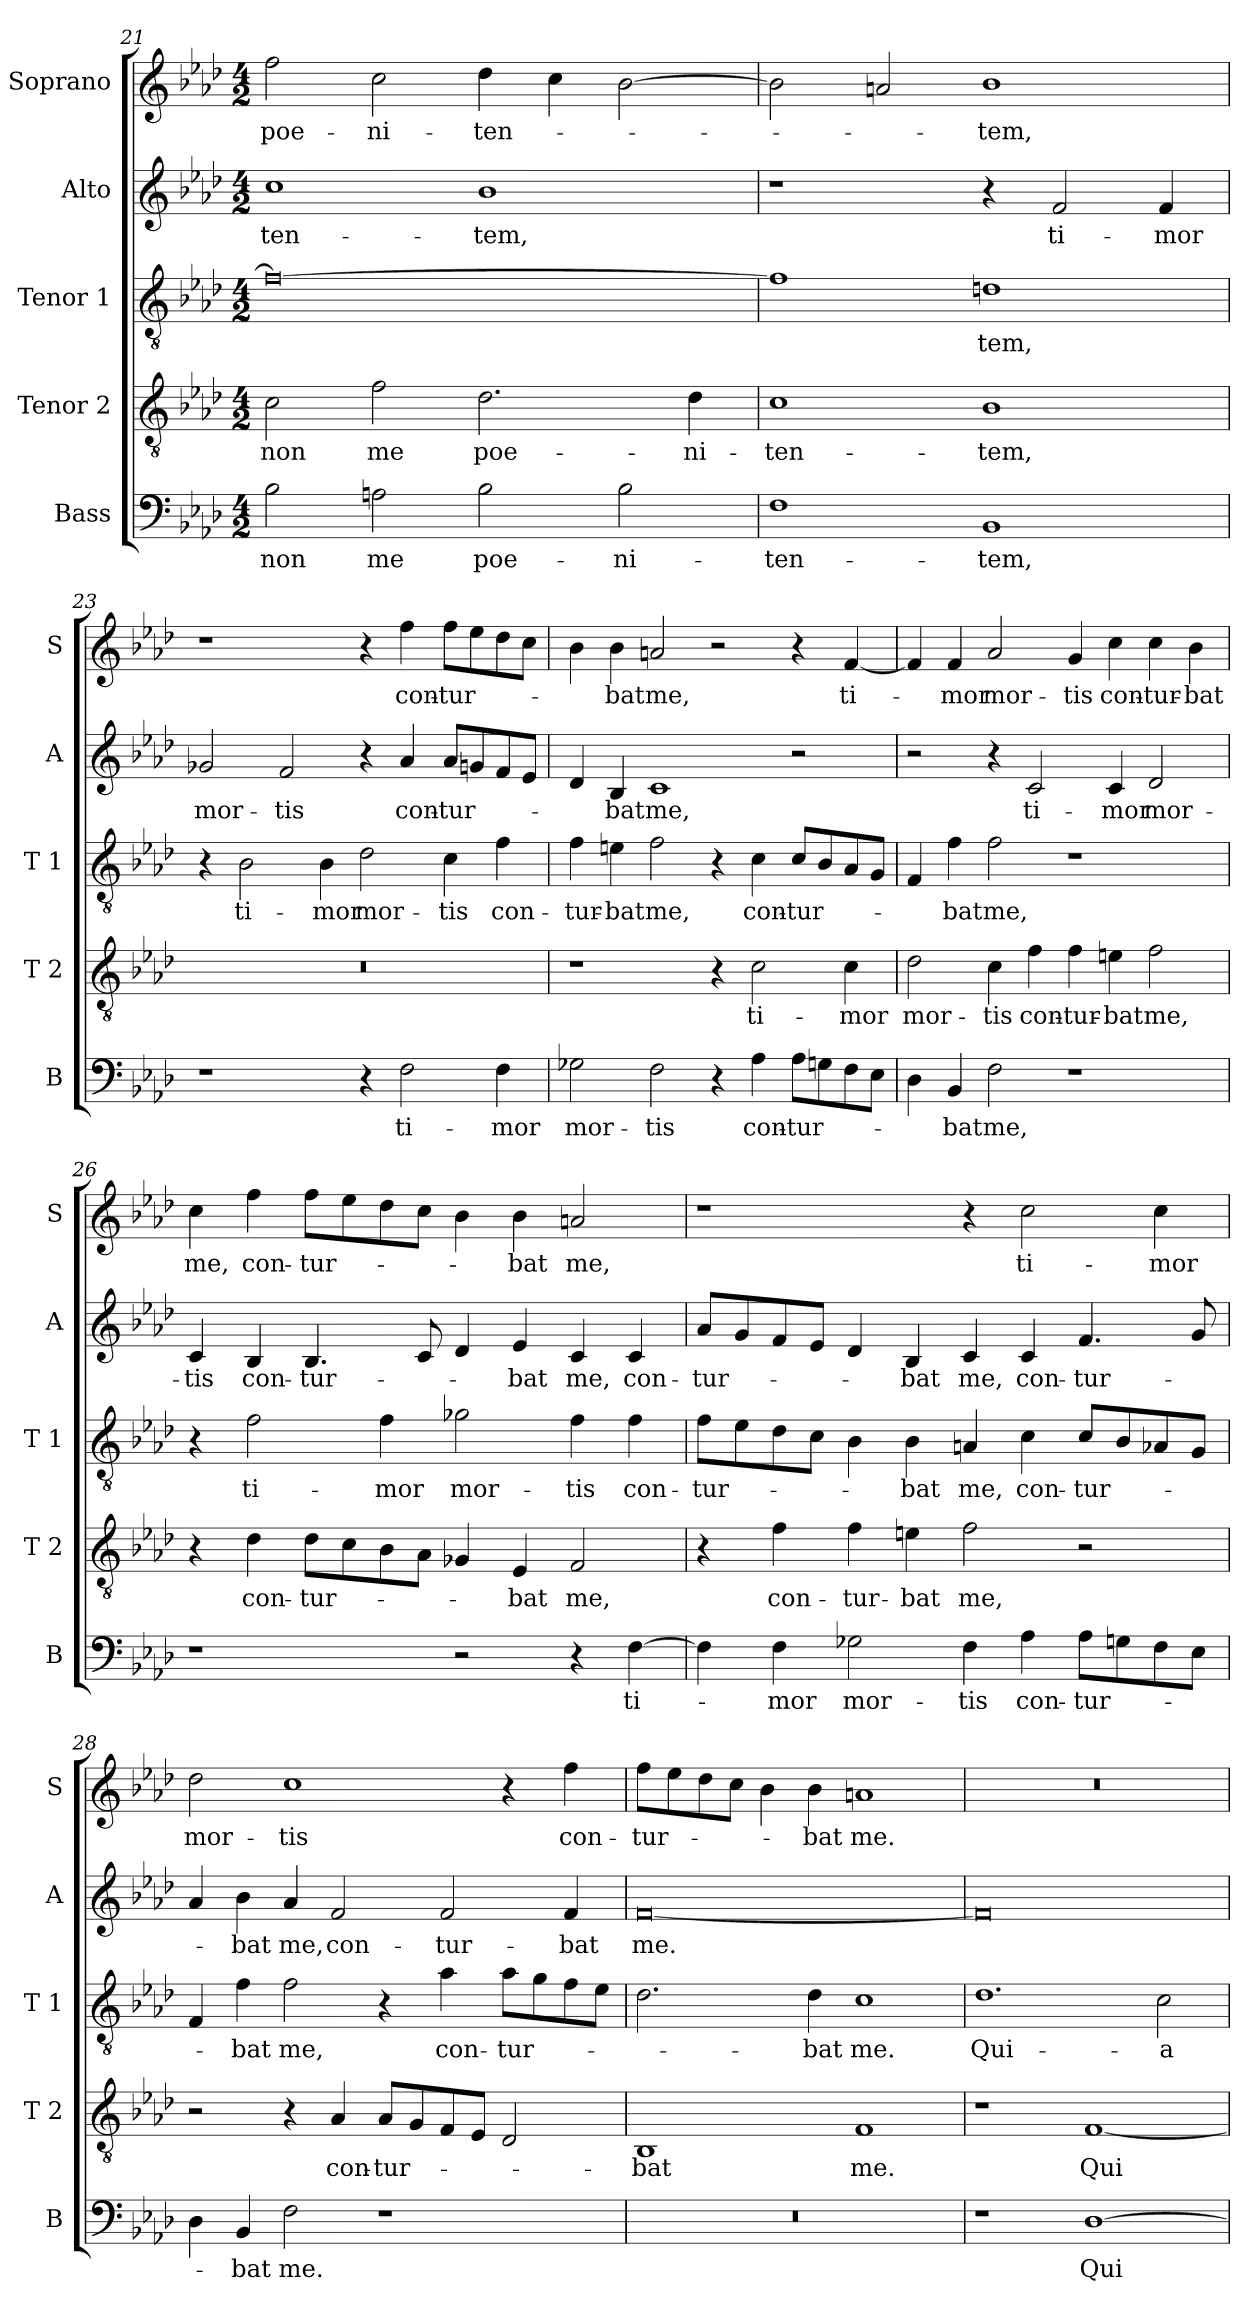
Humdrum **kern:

**kern	**text	**kern	**text	**kern	**text	**kern	**text	**kern	**text
*part5	*part5	*part4	*part4	*part3	*part3	*part2	*part2	*part1	*part1
*staff5	*staff5	*staff4	*staff4	*staff3	*staff3	*staff2	*staff2	*staff1	*staff1
*I"Bass	*	*I"Tenor 2	*	*I"Tenor 1	*	*I"Alto	*	*I"Soprano	*
*I'B	*	*I'T 2	*	*I'T 1	*	*I'A	*	*I'S	*
!!LO:LB:g=z
*clefF4	*	*clefGv2	*	*clefGv2	*	*clefG2	*	*clefG2	*
*k[b-e-a-d-]	*	*k[b-e-a-d-]	*	*k[b-e-a-d-]	*	*k[b-e-a-d-]	*	*k[b-e-a-d-]	*
*A-:	*	*A-:	*	*A-:	*	*A-:	*	*A-:	*
*M4/2	*	*M4/2	*	*M4/2	*	*M4/2	*	*M4/2	*
=21	=21	=21	=21	=21	=21	=21	=21	=21	=21
!	!LO:LY:b	!	!LO:LY:b	!	!	!	!LO:LY:b	!	!LO:LY:b
2B-\	non	2c\	non	0f_	.	1cc	-ten-	2ff\	poe-
!	!LO:LY:b	!	!LO:LY:b	!	!	!	!	!	!LO:LY:b
2An\	me	2f\	me	.	.	.	.	2cc\	-ni-
!	!LO:LY:b	!	!LO:LY:b	!	!	!	!LO:LY:b	!	!LO:LY:b
2B-\	poe-	2.d-\	poe-	.	.	1b-	-tem,	4dd-\	-ten-
.	.	.	.	.	.	.	.	4cc\	.
!	!LO:LY:b	!	!	!	!	!	!	!	!
2B-\	-ni-	.	.	.	.	.	.	[2b-\	.
!	!	!	!LO:LY:b	!	!	!	!	!	!
.	.	4d-\	-ni-	.	.	.	.	.	.
=22	=22	=22	=22	=22	=22	=22	=22	=22	=22
!	!LO:LY:b	!	!LO:LY:b	!	!	!	!	!	!
1F	-ten-	1c	-ten-	1f]	.	1r	.	2b-\]	.
.	.	.	.	.	.	.	.	2an/	.
!	!LO:LY:b	!	!LO:LY:b	!	!LO:LY:b	!	!	!	!LO:LY:b
1BB-	-tem,	1B-	-tem,	1dn	-tem,	4r	.	1b-	-tem,
!	!	!	!	!	!	!	!LO:LY:b	!	!
.	.	.	.	.	.	2f/	ti-	.	.
!	!	!	!	!	!	!	!LO:LY:b	!	!
.	.	.	.	.	.	4f/	-mor	.	.
=23	=23	=23	=23	=23	=23	=23	=23	=23	=23
!	!	!	!	!	!	!	!LO:LY:b	!	!
1r	.	0r	.	4r	.	2g-X/	mor-	1r	.
!	!	!	!	!	!LO:LY:b	!	!	!	!
.	.	.	.	2B-\	ti-	.	.	.	.
!	!	!	!	!	!	!	!LO:LY:b	!	!
.	.	.	.	.	.	2f/	-tis	.	.
!	!	!	!	!	!LO:LY:b	!	!	!	!
.	.	.	.	4B-\	-mor	.	.	.	.
!	!	!	!	!	!LO:LY:b	!	!	!	!
4r	.	.	.	2d-\	mor-	4r	.	4r	.
!	!LO:LY:b	!	!	!	!	!	!LO:LY:b	!	!LO:LY:b
2F\	ti-	.	.	.	.	4a-/	con-	4ff\	con-
!	!	!	!	!	!LO:LY:b	!	!LO:LY:b	!	!LO:LY:b
.	.	.	.	4c\	-tis	8a-/L	-tur-	8ff\L	-tur-
.	.	.	.	.	.	8gn/	.	8ee-\	.
!	!LO:LY:b	!	!	!	!LO:LY:b	!	!	!	!
4F\	-mor	.	.	4f\	con-	8f/	.	8dd-\	.
.	.	.	.	.	.	8e-/J	.	8cc\J	.
=24	=24	=24	=24	=24	=24	=24	=24	=24	=24
!	!LO:LY:b	!	!	!	!LO:LY:b	!	!	!	!
2G-X\	mor-	1r	.	4f\	-tur-	4d-/	.	4b-\	.
!	!	!	!	!	!LO:LY:b	!	!LO:LY:b	!	!LO:LY:b
.	.	.	.	4en\	-bat	4B-/	-bat	4b-\	-bat
!	!LO:LY:b	!	!	!	!LO:LY:b	!	!LO:LY:b	!	!LO:LY:b
2F\	-tis	.	.	2f\	me,	1c	me,	2an/	me,
4r	.	4r	.	4r	.	.	.	2r	.
!	!LO:LY:b	!	!LO:LY:b	!	!LO:LY:b	!	!	!	!
4A-\	con-	2c\	ti-	4c\	con-	.	.	.	.
!	!LO:LY:b	!	!	!	!LO:LY:b	!	!	!	!
8A-\L	-tur-	.	.	8c/L	-tur-	2r	.	4r	.
8Gn\	.	.	.	8B-/	.	.	.	.	.
!	!	!	!LO:LY:b	!	!	!	!	!	!LO:LY:b
8F\	.	4c\	-mor	8A-/	.	.	.	[4f/	ti-
8E-\J	.	.	.	8G/J	.	.	.	.	.
=25	=25	=25	=25	=25	=25	=25	=25	=25	=25
!	!	!	!LO:LY:b	!	!	!	!	!	!
4D-\	.	2d-\	mor-	4F/	.	2r	.	4f/]	.
!	!LO:LY:b	!	!	!	!LO:LY:b	!	!	!	!LO:LY:b
4BB-/	-bat	.	.	4f\	-bat	.	.	4f/	-mor
!	!LO:LY:b	!	!LO:LY:b	!	!LO:LY:b	!	!	!	!LO:LY:b
2F\	me,	4c\	-tis	2f\	me,	4r	.	2a-/	mor-
!	!	!	!LO:LY:b	!	!	!	!LO:LY:b	!	!
.	.	4f\	con-	.	.	2c/	ti-	.	.
!	!	!	!LO:LY:b	!	!	!	!	!	!LO:LY:b
1r	.	4f\	-tur-	1r	.	.	.	4g/	-tis
!	!	!	!LO:LY:b	!	!	!	!LO:LY:b	!	!LO:LY:b
.	.	4en\	-bat	.	.	4c/	-mor	4cc\	con-
!	!	!	!LO:LY:b	!	!	!	!LO:LY:b	!	!LO:LY:b
.	.	2f\	me,	.	.	2d-/	mor-	4cc\	-tur-
!	!	!	!	!	!	!	!	!	!LO:LY:b
.	.	.	.	.	.	.	.	4b-\	-bat
!!LO:LB:g=z
=26	=26	=26	=26	=26	=26	=26	=26	=26	=26
!	!	!	!	!	!	!	!LO:LY:b	!	!LO:LY:b
1r	.	4r	.	4r	.	4c/	-tis	4cc\	me,
!	!	!	!LO:LY:b	!	!LO:LY:b	!	!LO:LY:b	!	!LO:LY:b
.	.	4d-\	con-	2f\	ti-	4B-/	con-	4ff\	con-
!	!	!	!LO:LY:b	!	!	!	!LO:LY:b	!	!LO:LY:b
.	.	8d-\L	-tur-	.	.	4.B-/	-tur-	8ff\L	-tur-
.	.	8c\	.	.	.	.	.	8ee-\	.
!	!	!	!	!	!LO:LY:b	!	!	!	!
.	.	8B-\	.	4f\	-mor	.	.	8dd-\	.
.	.	8A-\J	.	.	.	8c/	.	8cc\J	.
!	!	!	!	!	!LO:LY:b	!	!	!	!
2r	.	4G-X/	.	2g-X\	mor-	4d-/	.	4b-\	.
!	!	!	!LO:LY:b	!	!	!	!LO:LY:b	!	!LO:LY:b
.	.	4E-/	-bat	.	.	4e-/	-bat	4b-\	-bat
!	!	!	!LO:LY:b	!	!LO:LY:b	!	!LO:LY:b	!	!LO:LY:b
4r	.	2F/	me,	4f\	-tis	4c/	me,	2an/	me,
!	!LO:LY:b	!	!	!	!LO:LY:b	!	!LO:LY:b	!	!
[4F\	ti-	.	.	4f\	con-	4c/	con-	.	.
=27	=27	=27	=27	=27	=27	=27	=27	=27	=27
!	!	!	!	!	!LO:LY:b	!	!LO:LY:b	!	!
4F\]	.	4r	.	8f\L	-tur-	8a-/L	-tur-	1r	.
.	.	.	.	8e-\	.	8g/	.	.	.
!	!LO:LY:b	!	!LO:LY:b	!	!	!	!	!	!
4F\	-mor	4f\	con-	8d-\	.	8f/	.	.	.
.	.	.	.	8c\J	.	8e-/J	.	.	.
!	!LO:LY:b	!	!LO:LY:b	!	!	!	!	!	!
2G-X\	mor-	4f\	-tur-	4B-\	.	4d-/	.	.	.
!	!	!	!LO:LY:b	!	!LO:LY:b	!	!LO:LY:b	!	!
.	.	4en\	-bat	4B-\	-bat	4B-/	-bat	.	.
!	!LO:LY:b	!	!LO:LY:b	!	!LO:LY:b	!	!LO:LY:b	!	!
4F\	-tis	2f\	me,	4An/	me,	4c/	me,	4r	.
!	!LO:LY:b	!	!	!	!LO:LY:b	!	!LO:LY:b	!	!LO:LY:b
4A-\	con-	.	.	4c\	con-	4c/	con-	2cc\	ti-
!	!LO:LY:b	!	!	!	!LO:LY:b	!	!LO:LY:b	!	!
8A-\L	-tur-	2r	.	8c/L	-tur-	4.f/	-tur-	.	.
8Gn\	.	.	.	8B-/	.	.	.	.	.
!	!	!	!	!	!	!	!	!	!LO:LY:b
8F\	.	.	.	8A-X/	.	.	.	4cc\	-mor
8E-\J	.	.	.	8G/J	.	8g/	.	.	.
=28	=28	=28	=28	=28	=28	=28	=28	=28	=28
!	!	!	!	!	!	!	!	!	!LO:LY:b
4D-\	.	2r	.	4F/	.	4a-/	.	2dd-\	mor-
!	!LO:LY:b	!	!	!	!LO:LY:b	!	!LO:LY:b	!	!
4BB-/	-bat	.	.	4f\	-bat	4b-\	-bat	.	.
!	!LO:LY:b	!	!	!	!LO:LY:b	!	!LO:LY:b	!	!LO:LY:b
2F\	me.	4r	.	2f\	me,	4a-/	me,	1cc	-tis
!	!	!	!LO:LY:b	!	!	!	!LO:LY:b	!	!
.	.	4A-/	con-	.	.	2f/	con-	.	.
!	!	!	!LO:LY:b	!	!	!	!	!	!
1r	.	8A-/L	-tur-	4r	.	.	.	.	.
.	.	8G/	.	.	.	.	.	.	.
!	!	!	!	!	!LO:LY:b	!	!LO:LY:b	!	!
.	.	8F/	.	4a-\	con-	2f/	-tur-	.	.
.	.	8E-/J	.	.	.	.	.	.	.
!	!	!	!	!	!LO:LY:b	!	!	!	!
.	.	2D-/	.	8a-\L	-tur-	.	.	4r	.
.	.	.	.	8g\	.	.	.	.	.
!	!	!	!	!	!	!	!LO:LY:b	!	!LO:LY:b
.	.	.	.	8f\	.	4f/	-bat	4ff\	con-
.	.	.	.	8e-\J	.	.	.	.	.
=29	=29	=29	=29	=29	=29	=29	=29	=29	=29
!	!	!	!LO:LY:b	!	!	!	!LO:LY:b	!	!LO:LY:b
0r	.	1BB-	-bat	2.d-\	.	[0f	me.	8ff\L	-tur-
.	.	.	.	.	.	.	.	8ee-\	.
.	.	.	.	.	.	.	.	8dd-\	.
.	.	.	.	.	.	.	.	8cc\J	.
.	.	.	.	.	.	.	.	4b-\	.
!	!	!	!	!	!LO:LY:b	!	!	!	!LO:LY:b
.	.	.	.	4d-\	-bat	.	.	4b-\	-bat
!	!	!	!LO:LY:b	!	!LO:LY:b	!	!	!	!LO:LY:b
.	.	1F	me.	1c	me.	.	.	1an	me.
!!LO:PB:g=z
=30	=30	=30	=30	=30	=30	=30	=30	=30	=30
!	!	!	!	!	!LO:LY:b	!	!	!	!
1r	.	1r	.	1.d-	Qui-	0f]	.	0r	.
!	!LO:LY:b	!	!LO:LY:b	!	!	!	!	!	!
[1D-	Qui-	[1F	Qui-	.	.	.	.	.	.
!	!	!	!	!	!LO:LY:b	!	!	!	!
.	.	.	.	2c\	-a	.	.	.	.
=	=	=	=	=	=	=	=	=	=
*-	*-	*-	*-	*-	*-	*-	*-	*-	*-
